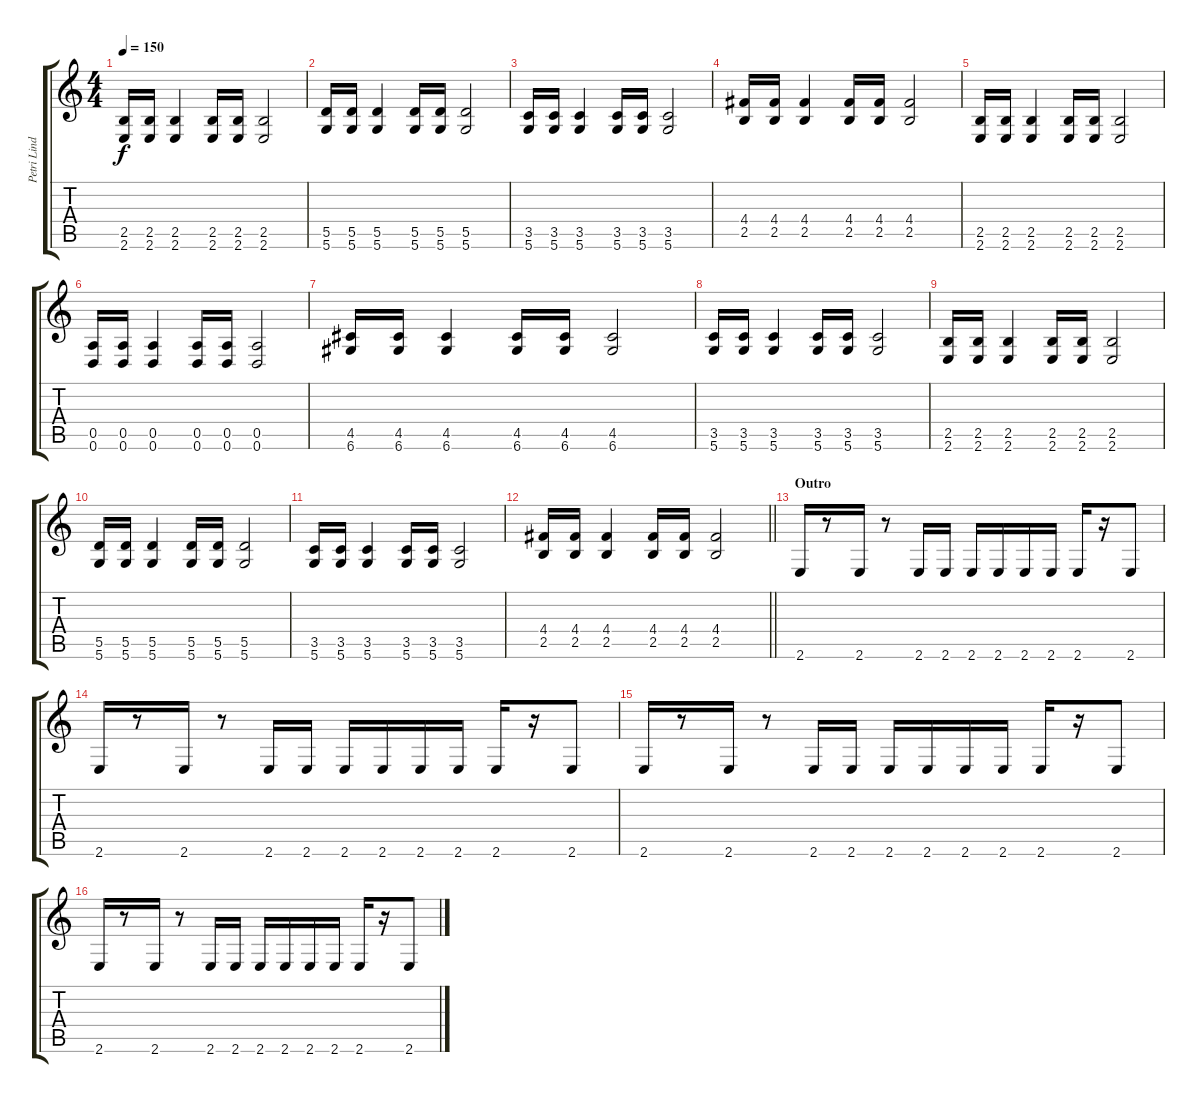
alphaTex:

\track ("Petri Lindroos" "Petri Lind") {instrument distortionguitar}
\staff {score tabs}
\tuning (E4 B3 G3 D3 A2 D2) {hide}
\ts (4 4)
\tempo 150
\clef g2
\ks c
(2.5 2.6).16{dy f} (2.5 2.6).16 (2.5 2.6).4 (2.5 2.6).16 (2.5 2.6).16 (2.5 2.6).2 |
(5.5 5.6).16 (5.5 5.6).16 (5.5 5.6).4 (5.5 5.6).16 (5.5 5.6).16 (5.5 5.6).2 |
(3.5 5.6).16 (3.5 5.6).16 (3.5 5.6).4 (3.5 5.6).16 (3.5 5.6).16 (3.5 5.6).2 |
(4.4 2.5).16 (4.4 2.5).16 (4.4 2.5).4 (4.4 2.5).16 (4.4 2.5).16 (4.4 2.5).2 |
(2.5 2.6).16 (2.5 2.6).16 (2.5 2.6).4 (2.5 2.6).16 (2.5 2.6).16 (2.5 2.6).2 |
(0.5 0.6).16 (0.5 0.6).16 (0.5 0.6).4 (0.5 0.6).16 (0.5 0.6).16 (0.5 0.6).2 |
(4.5 6.6).16 (4.5 6.6).16 (4.5 6.6).4 (4.5 6.6).16 (4.5 6.6).16 (4.5 6.6).2 |
(3.5 5.6).16 (3.5 5.6).16 (3.5 5.6).4 (3.5 5.6).16 (3.5 5.6).16 (3.5 5.6).2 |
(2.5 2.6).16 (2.5 2.6).16 (2.5 2.6).4 (2.5 2.6).16 (2.5 2.6).16 (2.5 2.6).2 |
(5.5 5.6).16 (5.5 5.6).16 (5.5 5.6).4 (5.5 5.6).16 (5.5 5.6).16 (5.5 5.6).2 |
(3.5 5.6).16 (3.5 5.6).16 (3.5 5.6).4 (3.5 5.6).16 (3.5 5.6).16 (3.5 5.6).2 |
\barLineRight lightlight
(4.4 2.5).16 (4.4 2.5).16 (4.4 2.5).4 (4.4 2.5).16 (4.4 2.5).16 (4.4 2.5).2 |
\section ("" "Outro")
2.6.16 r.8 2.6.16 r.8 2.6.16 2.6.16 2.6.16 2.6.16 2.6.16 2.6.16 2.6.16 r.16 2.6.8 |
2.6.16 r.8 2.6.16 r.8 2.6.16 2.6.16 2.6.16 2.6.16 2.6.16 2.6.16 2.6.16 r.16 2.6.8 |
2.6.16 r.8 2.6.16 r.8 2.6.16 2.6.16 2.6.16 2.6.16 2.6.16 2.6.16 2.6.16 r.16 2.6.8 |
2.6.16 r.8 2.6.16 r.8 2.6.16 2.6.16 2.6.16 2.6.16 2.6.16 2.6.16 2.6.16 r.16 2.6.8
